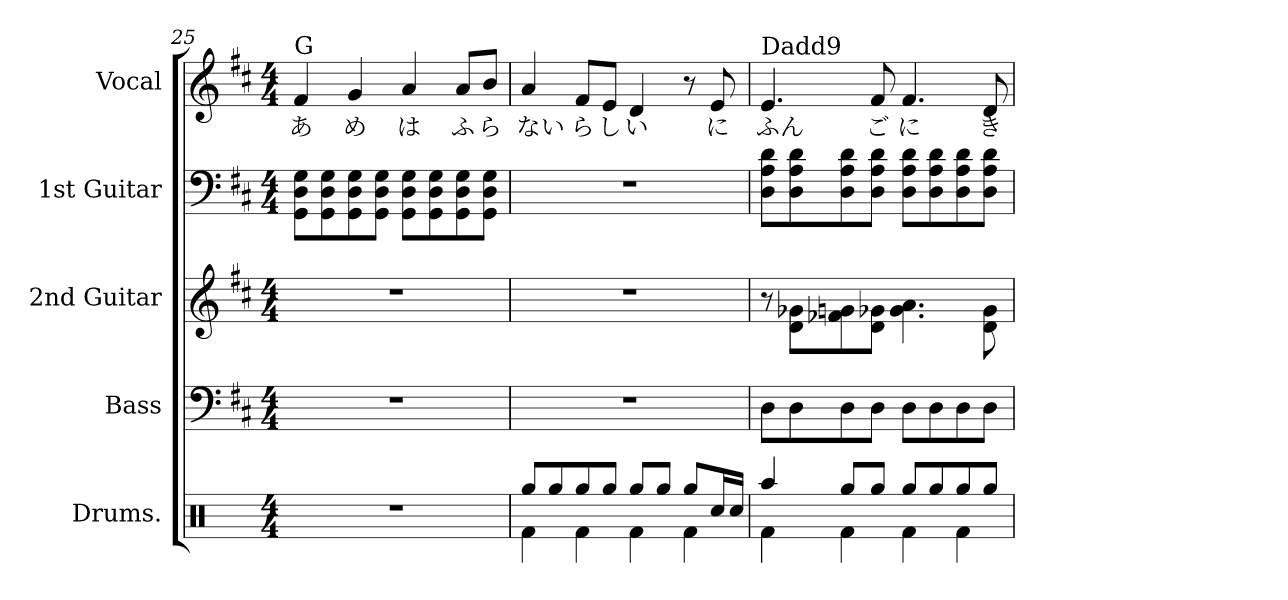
**kern	**kern	**kern	**kern	**kern	**text
*part5	*part4	*part3	*part2	*part1	*part1
*staff5	*staff4	*staff3	*staff2	*staff1	*staff1
*I"Drums.	*I"Bass	*I"2nd Guitar	*I"1st Guitar	*I"Vocal	*
*I'Drs.	*I'Ba.	*I'Gt.2	*I'Gt.1	*I'Vo.	*
*clefX	*	*	*	*clefG2	*
*	*ITrd7c12	*	*	*	*
*k[]	*k[f#c#]	*k[f#c#]	*k[f#c#]	*k[f#c#]	*
*M4/4	*M4/4	*M4/4	*M4/4	*M4/4	*
=25	=25	=25	=25	=25	=25
!	!	!	!	!LO:TX:a:t=G	!
!	!	!	!	!	!LO:LY:b
1r	1r	1r	8GG\ 8D\ 8G\L	4f#/	あ
.	.	.	8GG\ 8D\ 8G\	.	.
!	!	!	!	!	!LO:LY:b
.	.	.	8GG\ 8D\ 8G\	4g/	め
.	.	.	8GG\ 8D\ 8G\J	.	.
!	!	!	!	!	!LO:LY:b
.	.	.	8GG\ 8D\ 8G\L	4a/	は
.	.	.	8GG\ 8D\ 8G\	.	.
!	!	!	!	!	!LO:LY:b
.	.	.	8GG\ 8D\ 8G\	8a/L	ふ
!	!	!	!	!	!LO:LY:b
.	.	.	8GG\ 8D\ 8G\J	8b/J	ら
=26	=26	=26	=26	=26	=26
*^	*	*	*	*	*
!	!	!	!	!	!	!LO:LY:b
8Rgg/L	4Rf\	1r	1r	1r	4a/	ない
8Rgg/	.	.	.	.	.	.
!	!	!	!	!	!	!LO:LY:b
8Rgg/	4Rf\	.	.	.	8f#/L	ら
!	!	!	!	!	!	!LO:LY:b
8Rgg/J	.	.	.	.	8e/J	し
!	!	!	!	!	!	!LO:LY:b
8Rgg/L	4Rf\	.	.	.	4d/	い
8Rgg/J	.	.	.	.	.	.
8Rgg/L	4Rf\	.	.	.	8r	.
!	!	!	!	!	!	!LO:LY:b
16Rcc/L	.	.	.	.	8e/	に
16Rcc/JJ	.	.	.	.	.	.
=27	=27	=27	=27	=27	=27	=27
!	!	!	!	!	!LO:TX:a:t=Dadd9	!
!	!	!	!	!	!	!LO:LY:b
4Raa/	4Rf\	8DD\L	8r	8D\ 8A\ 8d\L	4.e/	ふん
.	.	8DD\	8d\ 8g-\L	8D\ 8A\ 8d\	.	.
8Rgg/L	4Rf\	8DD\	8f-\ 8g\	8D\ 8A\ 8d\	.	.
!	!	!	!	!	!	!LO:LY:b
8Rgg/J	.	8DD\J	8d\ 8g-\J	8D\ 8A\ 8d\J	8f#/	ご
!	!	!	!	!	!	!LO:LY:b
8Rgg/L	4Rf\	8DD\L	4.g-\ 4.a\	8D\ 8A\ 8d\L	4.f#/	に
8Rgg/	.	8DD\	.	8D\ 8A\ 8d\	.	.
8Rgg/	4Rf\	8DD\	.	8D\ 8A\ 8d\	.	.
!	!	!	!	!	!	!LO:LY:b
8Rgg/J	.	8DD\J	8d\ 8g-\	8D\ 8A\ 8d\J	8d/	き
*v	*v	*	*	*	*	*
=	=	=	=	=	=
*-	*-	*-	*-	*-	*-
